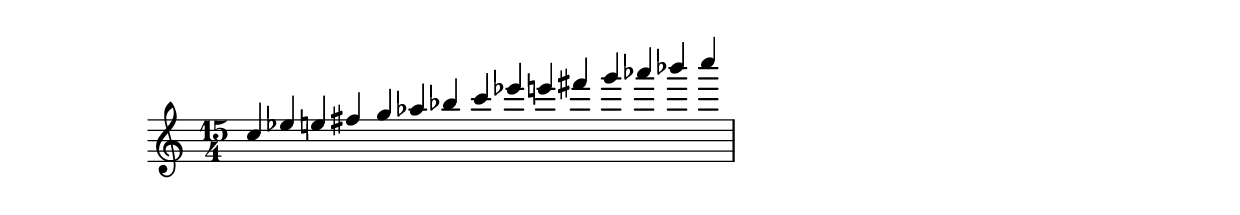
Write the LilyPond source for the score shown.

\version "2.18.2" \score { \new Staff << \new Voice { \set midiInstrument = #"piano" \voiceOne
 \key c \major \time 15/4
\override Voice.TextScript.font-size = #-4
 { c'' ees'' e'' fis'' g'' aes'' bes'' c''' ees''' e''' fis''' g''' aes''' bes''' c''''  } 
 } >> \layout { } \midi { \context { \Staff \remove "Staff_performer" }
\context { \Voice \consists "Staff_performer" } \tempo 2 = 60 } }
\paper{oddHeaderMarkup = ##f oddFooterMarkup = ##f}
